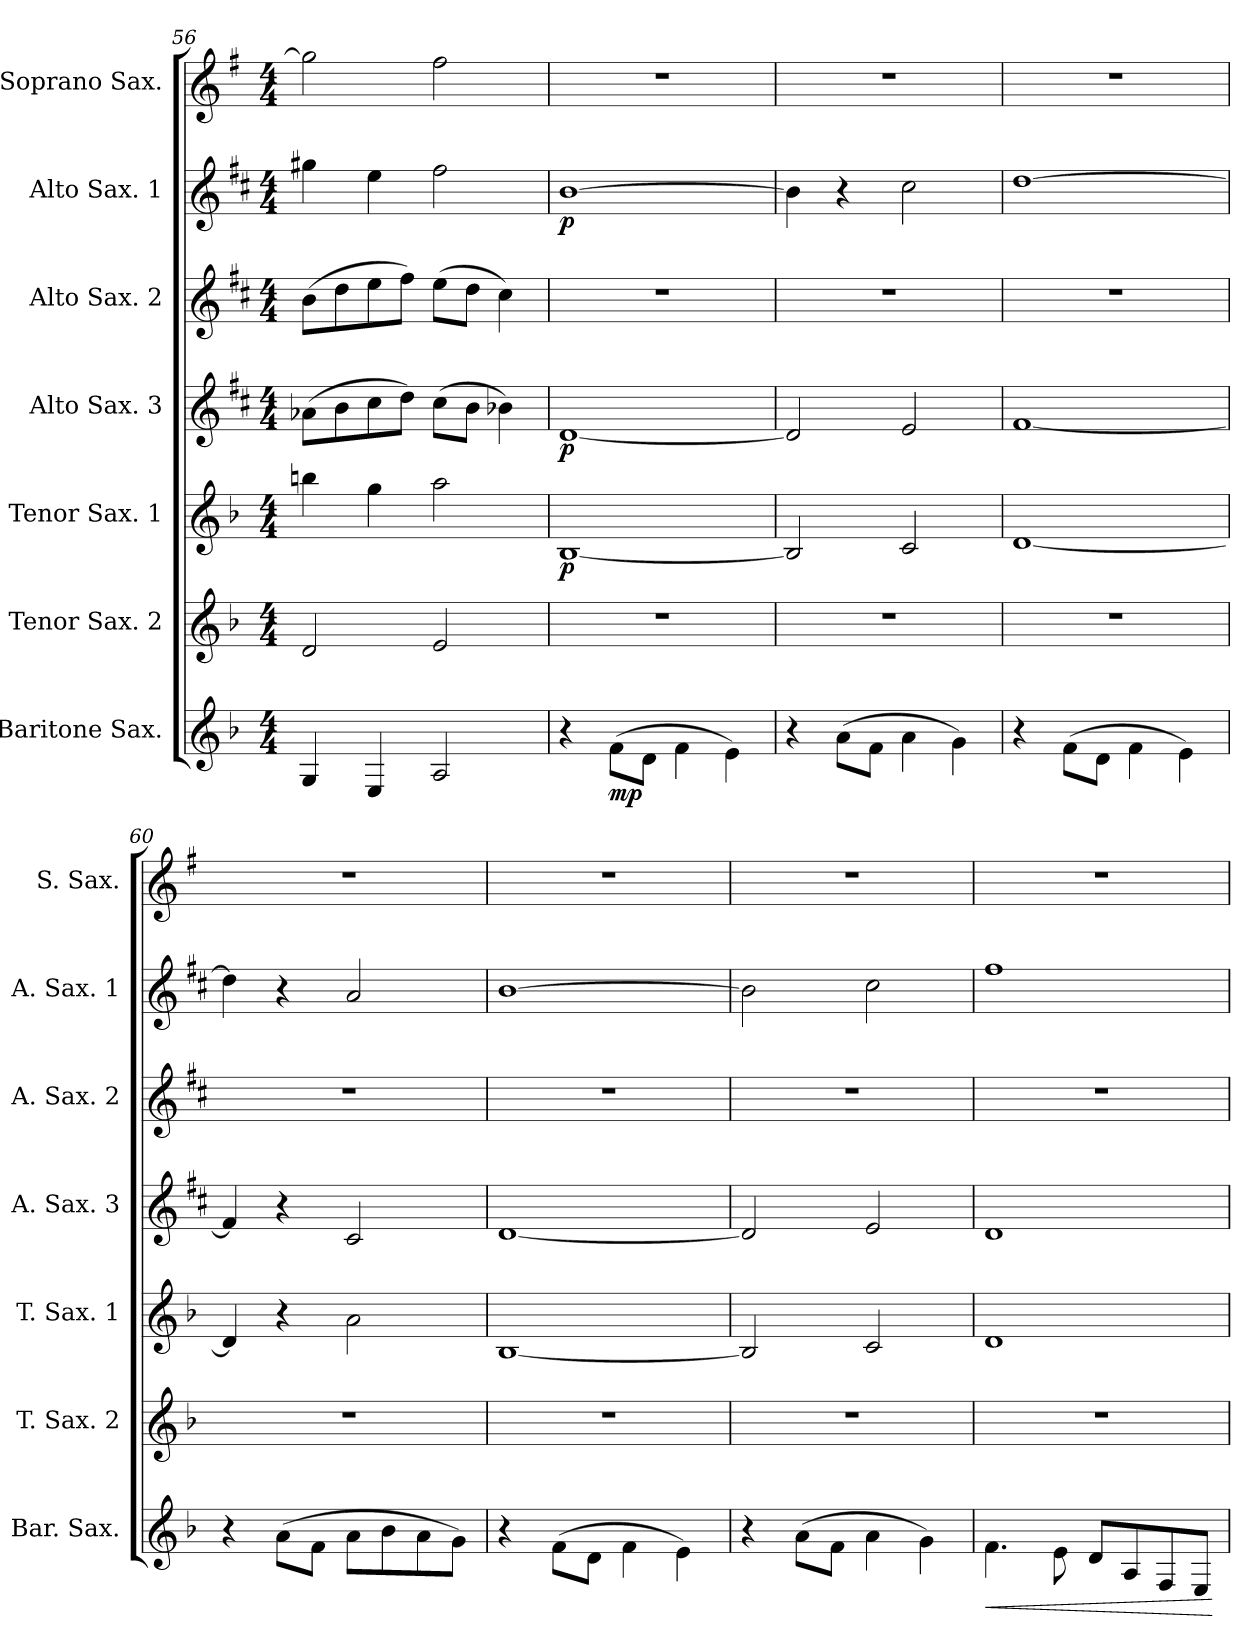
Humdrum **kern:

**kern	**dynam	**kern	**kern	**dynam	**kern	**dynam	**kern	**kern	**dynam	**kern
*part7	*part7	*part6	*part5	*part5	*part4	*part4	*part3	*part2	*part2	*part1
*staff7	*staff7	*staff6	*staff5	*staff5	*staff4	*staff4	*staff3	*staff2	*staff2	*staff1
*I"Baritone Sax.	*	*I"Tenor Sax. 2	*I"Tenor Sax. 1	*	*I"Alto Sax. 3	*	*I"Alto Sax. 2	*I"Alto Sax. 1	*	*I"Soprano Sax.
*I'Bar. Sax.	*	*I'T. Sax. 2	*I'T. Sax. 1	*	*I'A. Sax. 3	*	*I'A. Sax. 2	*I'A. Sax. 1	*	*I'S. Sax.
*clefG2	*	*clefG2	*clefG2	*	*clefG2	*	*clefG2	*clefG2	*	*clefG2
*ITrd12c21	*	*ITrd8c14	*ITrd8c14	*	*ITrd5c9	*	*ITrd5c9	*ITrd5c9	*	*ITrd1c2
*k[b-]	*	*k[b-]	*k[b-]	*	*k[b-]	*	*k[b-]	*k[b-]	*	*k[b-]
*M4/4	*	*M4/4	*M4/4	*	*M4/4	*	*M4/4	*M4/4	*	*M4/4
=56	=56	=56	=56	=56	=56	=56	=56	=56	=56	=56
4GG/	.	2D/	4bn\	.	(8c-X\L	.	(8d\L	4bn\	.	2ff\]
.	.	.	.	.	8d\	.	8f\	.	.	.
4EE/	.	.	4g\	.	8e\	.	8g\	4g\	.	.
.	.	.	.	.	8f\J)	.	8a\J)	.	.	.
2AA/	.	2E/	2a\	.	(8e\L	.	(8g\L	2a\	.	2ee\
.	.	.	.	.	8d\J	.	8f\J	.	.	.
.	.	.	.	.	4d-X\)	.	4e\)	.	.	.
!!LO:LB:g=z
=57	=57	=57	=57	=57	=57	=57	=57	=57	=57	=57
!!LO:REH:place=s1:a:B:fs=14:t=J
*	*	*	*	*	*	*	*	*	*	*MM170
!	!	!	!	!LO:DY:b	!	!LO:DY:b	!	!	!LO:DY:b	!
4r	.	1r	[1BB-	p	[1F	p	1r	[1d	p	1r
!	!LO:DY:b	!	!	!	!	!	!	!	!	!
(8F\L	mp	.	.	.	.	.	.	.	.	.
8D\J	.	.	.	.	.	.	.	.	.	.
4F\	.	.	.	.	.	.	.	.	.	.
4E\)	.	.	.	.	.	.	.	.	.	.
=58	=58	=58	=58	=58	=58	=58	=58	=58	=58	=58
4r	.	1r	2BB-/]	.	2F/]	.	1r	4d\]	.	1r
(8A\L	.	.	.	.	.	.	.	4r	.	.
8F\J	.	.	.	.	.	.	.	.	.	.
4A\	.	.	2C/	.	2G/	.	.	2e\	.	.
4G\)	.	.	.	.	.	.	.	.	.	.
=59	=59	=59	=59	=59	=59	=59	=59	=59	=59	=59
4r	.	1r	[1D	.	[1A	.	1r	[1f	.	1r
(8F\L	.	.	.	.	.	.	.	.	.	.
8D\J	.	.	.	.	.	.	.	.	.	.
4F\	.	.	.	.	.	.	.	.	.	.
4E\)	.	.	.	.	.	.	.	.	.	.
=60	=60	=60	=60	=60	=60	=60	=60	=60	=60	=60
4r	.	1r	4D/]	.	4A/]	.	1r	4f\]	.	1r
(8A\L	.	.	4r	.	4r	.	.	4r	.	.
8F\J	.	.	.	.	.	.	.	.	.	.
8A\L	.	.	2A\	.	2E/	.	.	2c/	.	.
8B-\	.	.	.	.	.	.	.	.	.	.
8A\	.	.	.	.	.	.	.	.	.	.
8G\J)	.	.	.	.	.	.	.	.	.	.
=61	=61	=61	=61	=61	=61	=61	=61	=61	=61	=61
4r	.	1r	[1BB-	.	[1F	.	1r	[1d	.	1r
(8F\L	.	.	.	.	.	.	.	.	.	.
8D\J	.	.	.	.	.	.	.	.	.	.
4F\	.	.	.	.	.	.	.	.	.	.
4E\)	.	.	.	.	.	.	.	.	.	.
=62	=62	=62	=62	=62	=62	=62	=62	=62	=62	=62
4r	.	1r	2BB-/]	.	2F/]	.	1r	2d\]	.	1r
(8A\L	.	.	.	.	.	.	.	.	.	.
8F\J	.	.	.	.	.	.	.	.	.	.
4A\	.	.	2C/	.	2G/	.	.	2e\	.	.
4G\)	.	.	.	.	.	.	.	.	.	.
=63	=63	=63	=63	=63	=63	=63	=63	=63	=63	=63
!	!LO:HP:b	!	!	!	!	!	!	!	!	!
4.F\	<	1r	1D	.	1F	.	1r	1a	.	1r
8E\	.	.	.	.	.	.	.	.	.	.
8D/L	.	.	.	.	.	.	.	.	.	.
8AA/	.	.	.	.	.	.	.	.	.	.
8FF/	.	.	.	.	.	.	.	.	.	.
8EE/J	.	.	.	.	.	.	.	.	.	.
.	[	.	.	.	.	.	.	.	.	.
=	=	=	=	=	=	=	=	=	=	=
*-	*-	*-	*-	*-	*-	*-	*-	*-	*-	*-
